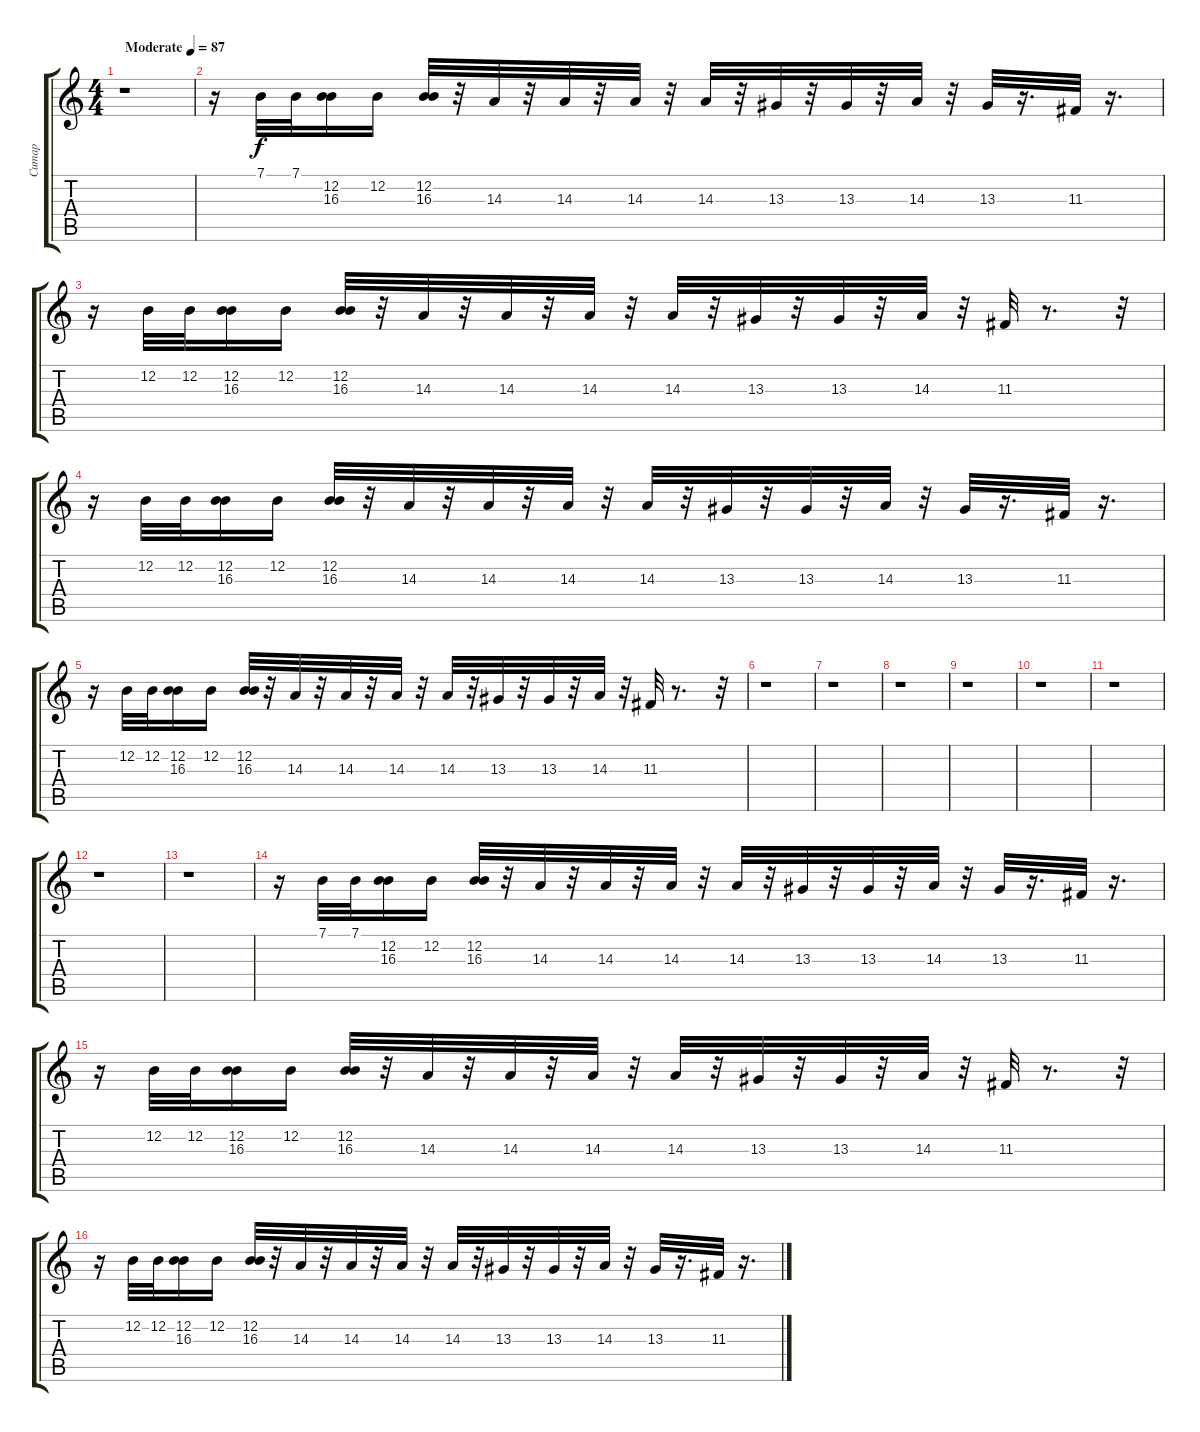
\track ("Ситар" "Ситар") {instrument sitar}
\staff {score tabs}
\tuning (E4 B3 G3 D3 A2 E2) {hide}
\ts (4 4)
\tempo (87 "Moderate")
\clef g2
\ks c
r.1{dy f instrument sitar} |
r.16 7.1.32{volume 12 balance 8} 7.1.32 (12.2 16.3).16 12.2.16 (12.2 16.3).32 r.32 14.3.32 r.32 14.3.32 r.32 14.3.32 r.32 14.3.32 r.32 13.3.32 r.32 13.3.32 r.32 14.3.32 r.32 13.3.32 r.16{d} 11.3.32 r.16{d} |
r.16 12.2.32 12.2.32 (12.2 16.3).16 12.2.16 (12.2 16.3).32 r.32 14.3.32 r.32 14.3.32 r.32 14.3.32 r.32 14.3.32 r.32 13.3.32 r.32 13.3.32 r.32 14.3.32 r.32 11.3.32 r.8{d} r.32 |
r.16 12.2.32 12.2.32 (12.2 16.3).16 12.2.16 (12.2 16.3).32 r.32 14.3.32 r.32 14.3.32 r.32 14.3.32 r.32 14.3.32 r.32 13.3.32 r.32 13.3.32 r.32 14.3.32 r.32 13.3.32 r.16{d} 11.3.32 r.16{d} |
r.16 12.2.32 12.2.32 (12.2 16.3).16 12.2.16 (12.2 16.3).32 r.32 14.3.32 r.32 14.3.32 r.32 14.3.32 r.32 14.3.32 r.32 13.3.32 r.32 13.3.32 r.32 14.3.32 r.32 11.3.32 r.8{d} r.32 |
r.1 |
r.1 |
r.1 |
r.1 |
r.1 |
r.1 |
r.1 |
r.1 |
r.16 7.1.32 7.1.32 (12.2 16.3).16 12.2.16 (12.2 16.3).32 r.32 14.3.32 r.32 14.3.32 r.32 14.3.32 r.32 14.3.32 r.32 13.3.32 r.32 13.3.32 r.32 14.3.32 r.32 13.3.32 r.16{d} 11.3.32 r.16{d} |
r.16 12.2.32 12.2.32 (12.2 16.3).16 12.2.16 (12.2 16.3).32 r.32 14.3.32 r.32 14.3.32 r.32 14.3.32 r.32 14.3.32 r.32 13.3.32 r.32 13.3.32 r.32 14.3.32 r.32 11.3.32 r.8{d} r.32 |
r.16 12.2.32 12.2.32 (12.2 16.3).16 12.2.16 (12.2 16.3).32 r.32 14.3.32 r.32 14.3.32 r.32 14.3.32 r.32 14.3.32 r.32 13.3.32 r.32 13.3.32 r.32 14.3.32 r.32 13.3.32 r.16{d} 11.3.32 r.16{d}
